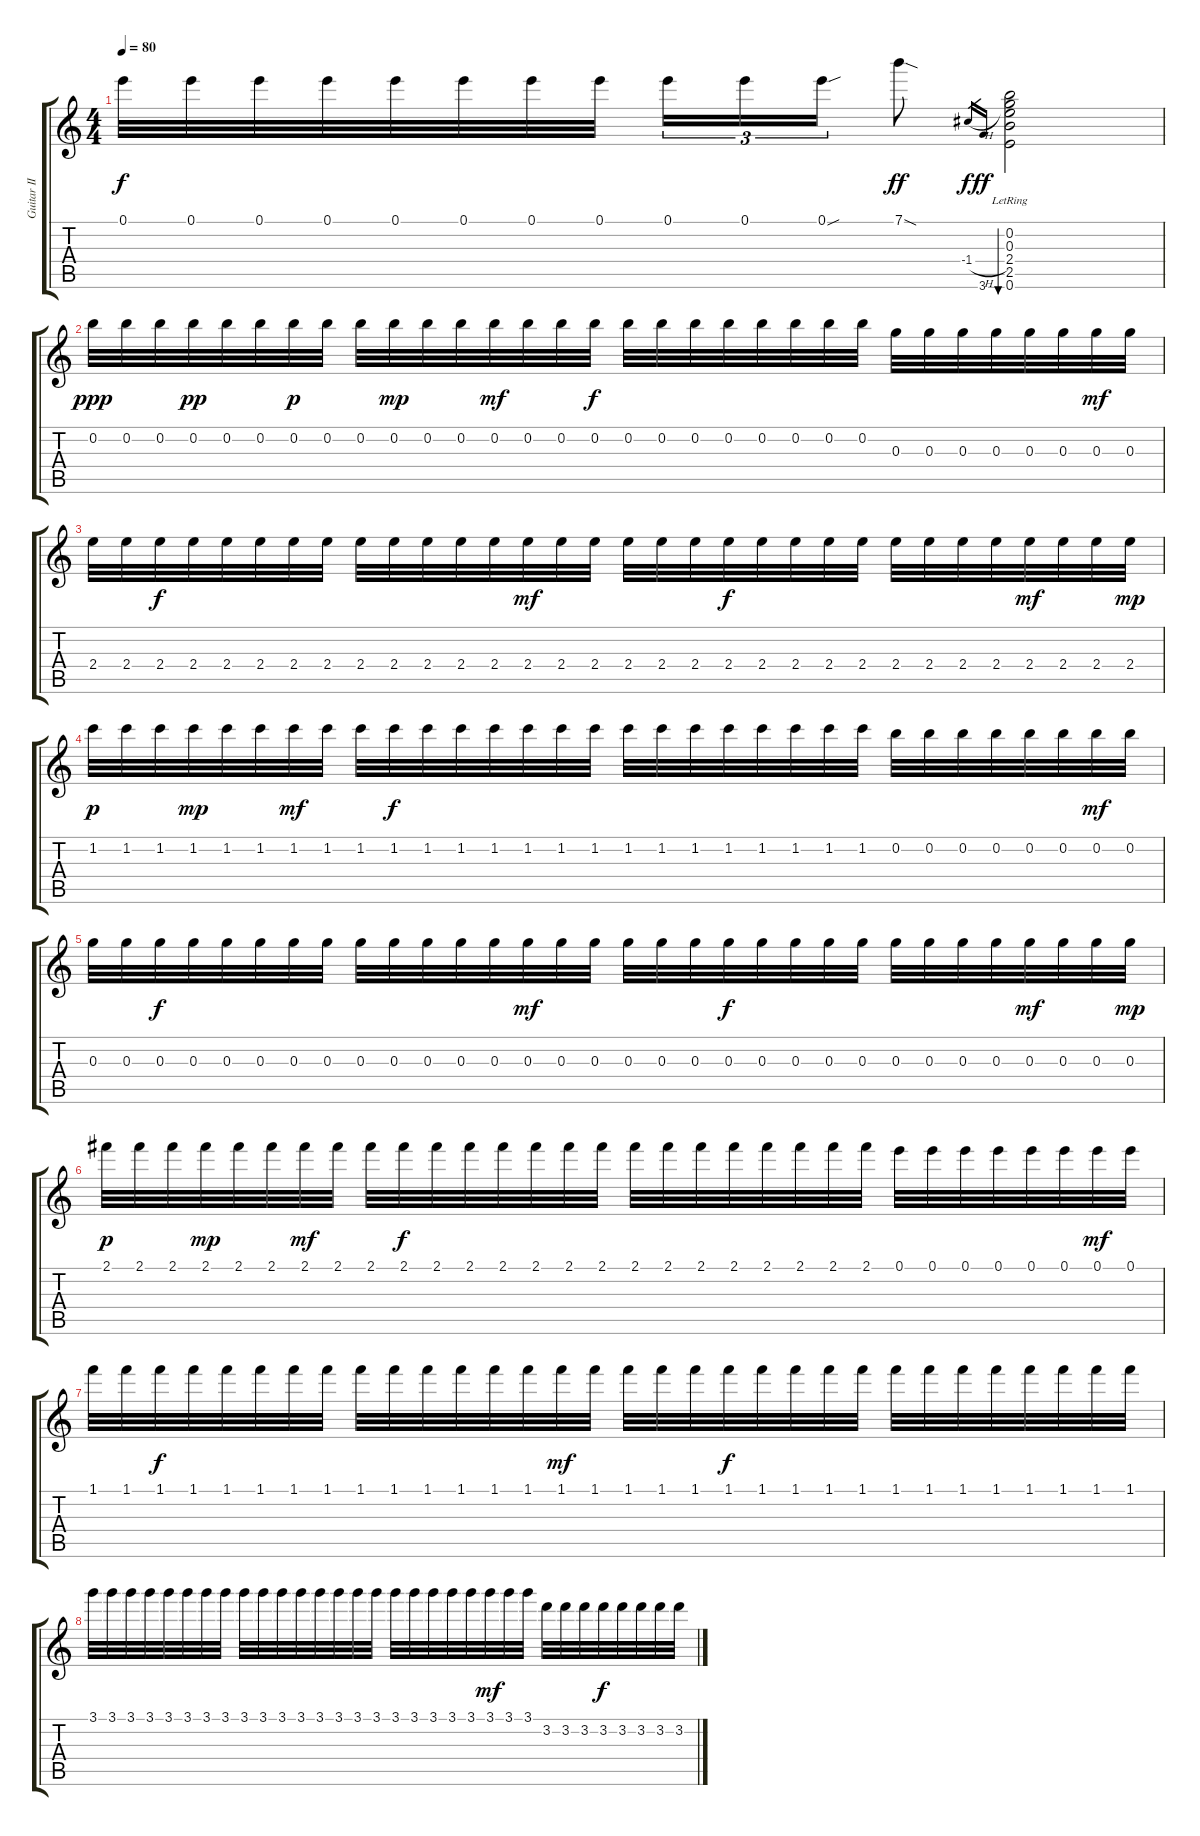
\track ("Guitar II Boost" "Guitar II ") {instrument guitarharmonics}
\staff {score tabs}
\tuning (E5 B4 G4 D4 A3 E3) {hide}
\ts (4 4)
\tempo 80
\clef g2
\ks c
0.1.32{dy f} 0.1.32 0.1.32 0.1.32 0.1.32 0.1.32 0.1.32 0.1.32 0.1.16{tu (3 2)} 0.1.16{tu (3 2)} 0.1{sou}.16{tu (3 2)} 7.1{sod}.8{dy ff} -1.4{h}.16{gr dy f} 3.6.16{gr dy ff} (0.2{lr} 0.3{lr} 2.4{lr} 2.5{lr} 0.6{lr}).2{bu 60} |
0.2.32{dy ppp} 0.2.32 0.2.32 0.2.32{dy pp} 0.2.32 0.2.32 0.2.32{dy p} 0.2.32 0.2.32 0.2.32{dy mp} 0.2.32 0.2.32 0.2.32{dy mf} 0.2.32 0.2.32 0.2.32{dy f} 0.2.32 0.2.32 0.2.32 0.2.32 0.2.32 0.2.32 0.2.32 0.2.32 0.3.32 0.3.32 0.3.32 0.3.32 0.3.32 0.3.32 0.3.32{dy mf} 0.3.32 |
2.4.32 2.4.32 2.4.32{dy f} 2.4.32 2.4.32 2.4.32 2.4.32 2.4.32 2.4.32 2.4.32 2.4.32 2.4.32 2.4.32 2.4.32{dy mf} 2.4.32 2.4.32 2.4.32 2.4.32 2.4.32 2.4.32{dy f} 2.4.32 2.4.32 2.4.32 2.4.32 2.4.32 2.4.32 2.4.32 2.4.32 2.4.32{dy mf} 2.4.32 2.4.32 2.4.32{dy mp} |
1.2.32{dy p} 1.2.32 1.2.32 1.2.32{dy mp} 1.2.32 1.2.32 1.2.32{dy mf} 1.2.32 1.2.32 1.2.32{dy f} 1.2.32 1.2.32 1.2.32 1.2.32 1.2.32 1.2.32 1.2.32 1.2.32 1.2.32 1.2.32 1.2.32 1.2.32 1.2.32 1.2.32 0.2.32 0.2.32 0.2.32 0.2.32 0.2.32 0.2.32 0.2.32{dy mf} 0.2.32 |
0.3.32 0.3.32 0.3.32{dy f} 0.3.32 0.3.32 0.3.32 0.3.32 0.3.32 0.3.32 0.3.32 0.3.32 0.3.32 0.3.32 0.3.32{dy mf} 0.3.32 0.3.32 0.3.32 0.3.32 0.3.32 0.3.32{dy f} 0.3.32 0.3.32 0.3.32 0.3.32 0.3.32 0.3.32 0.3.32 0.3.32 0.3.32{dy mf} 0.3.32 0.3.32 0.3.32{dy mp} |
2.1.32{dy p} 2.1.32 2.1.32 2.1.32{dy mp} 2.1.32 2.1.32 2.1.32{dy mf} 2.1.32 2.1.32 2.1.32{dy f} 2.1.32 2.1.32 2.1.32 2.1.32 2.1.32 2.1.32 2.1.32 2.1.32 2.1.32 2.1.32 2.1.32 2.1.32 2.1.32 2.1.32 0.1.32 0.1.32 0.1.32 0.1.32 0.1.32 0.1.32 0.1.32{dy mf} 0.1.32 |
1.1.32 1.1.32 1.1.32{dy f} 1.1.32 1.1.32 1.1.32 1.1.32 1.1.32 1.1.32 1.1.32 1.1.32 1.1.32 1.1.32 1.1.32 1.1.32{dy mf} 1.1.32 1.1.32 1.1.32 1.1.32 1.1.32{dy f} 1.1.32 1.1.32 1.1.32 1.1.32 1.1.32 1.1.32 1.1.32 1.1.32 1.1.32 1.1.32 1.1.32 1.1.32 |
3.1.32 3.1.32 3.1.32 3.1.32 3.1.32 3.1.32 3.1.32 3.1.32 3.1.32 3.1.32 3.1.32 3.1.32 3.1.32 3.1.32 3.1.32 3.1.32 3.1.32 3.1.32 3.1.32 3.1.32 3.1.32 3.1.32{dy mf} 3.1.32 3.1.32 3.2.32 3.2.32 3.2.32 3.2.32{dy f} 3.2.32 3.2.32 3.2.32 3.2.32
